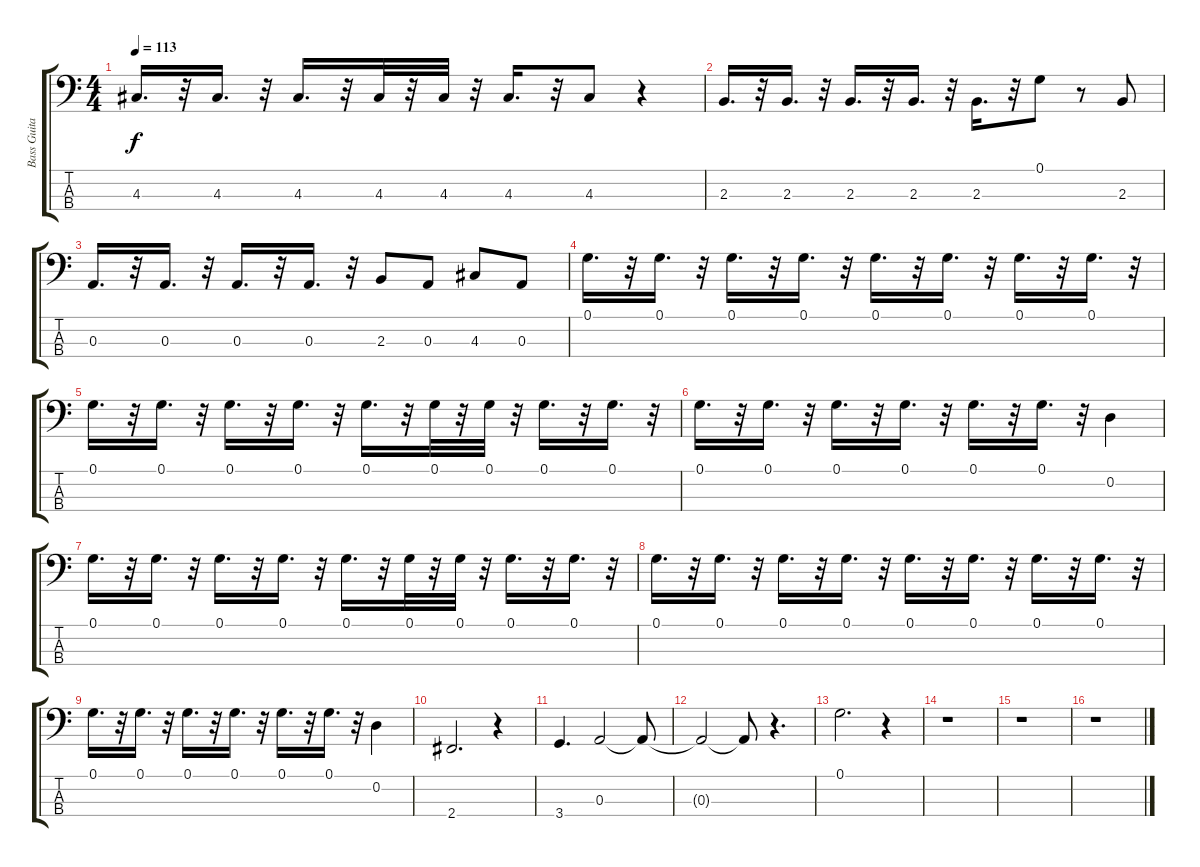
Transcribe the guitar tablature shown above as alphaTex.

\track ("Bass Guitar" "Bass Guita") {instrument electricbasspick}
\staff {score tabs}
\tuning (G2 D2 A1 E1) {hide}
\ts (4 4)
\tempo 113
\clef f4
\ks c
4.3.16{d dy f} r.32 4.3.16{d} r.32 4.3.16{d} r.32 4.3.32 r.32 4.3.32 r.32 4.3.16{d} r.32 4.3.8 r.4 |
2.3.16{d} r.32 2.3.16{d} r.32 2.3.16{d} r.32 2.3.16{d} r.32 2.3.16{d} r.32 0.1.8 r.8 2.3.8 |
0.3.16{d} r.32 0.3.16{d} r.32 0.3.16{d} r.32 0.3.16{d} r.32 2.3.8 0.3.8 4.3.8 0.3.8 |
0.1.16{d} r.32 0.1.16{d} r.32 0.1.16{d} r.32 0.1.16{d} r.32 0.1.16{d} r.32 0.1.16{d} r.32 0.1.16{d} r.32 0.1.16{d} r.32 |
0.1.16{d} r.32 0.1.16{d} r.32 0.1.16{d} r.32 0.1.16{d} r.32 0.1.16{d} r.32 0.1.32 r.32 0.1.32 r.32 0.1.16{d} r.32 0.1.16{d} r.32 |
0.1.16{d} r.32 0.1.16{d} r.32 0.1.16{d} r.32 0.1.16{d} r.32 0.1.16{d} r.32 0.1.16{d} r.32 0.2.4 |
0.1.16{d} r.32 0.1.16{d} r.32 0.1.16{d} r.32 0.1.16{d} r.32 0.1.16{d} r.32 0.1.32 r.32 0.1.32 r.32 0.1.16{d} r.32 0.1.16{d} r.32 |
0.1.16{d} r.32 0.1.16{d} r.32 0.1.16{d} r.32 0.1.16{d} r.32 0.1.16{d} r.32 0.1.16{d} r.32 0.1.16{d} r.32 0.1.16{d} r.32 |
0.1.16{d} r.32 0.1.16{d} r.32 0.1.16{d} r.32 0.1.16{d} r.32 0.1.16{d} r.32 0.1.16{d} r.32 0.2.4 |
2.4.2{d} r.4 |
3.4.4{d} 0.3.2 0.3{t}.8 |
0.3{t}.2 0.3{t}.8 r.4{d} |
0.1.2{d} r.4 |
r.1 |
r.1 |
r.1
